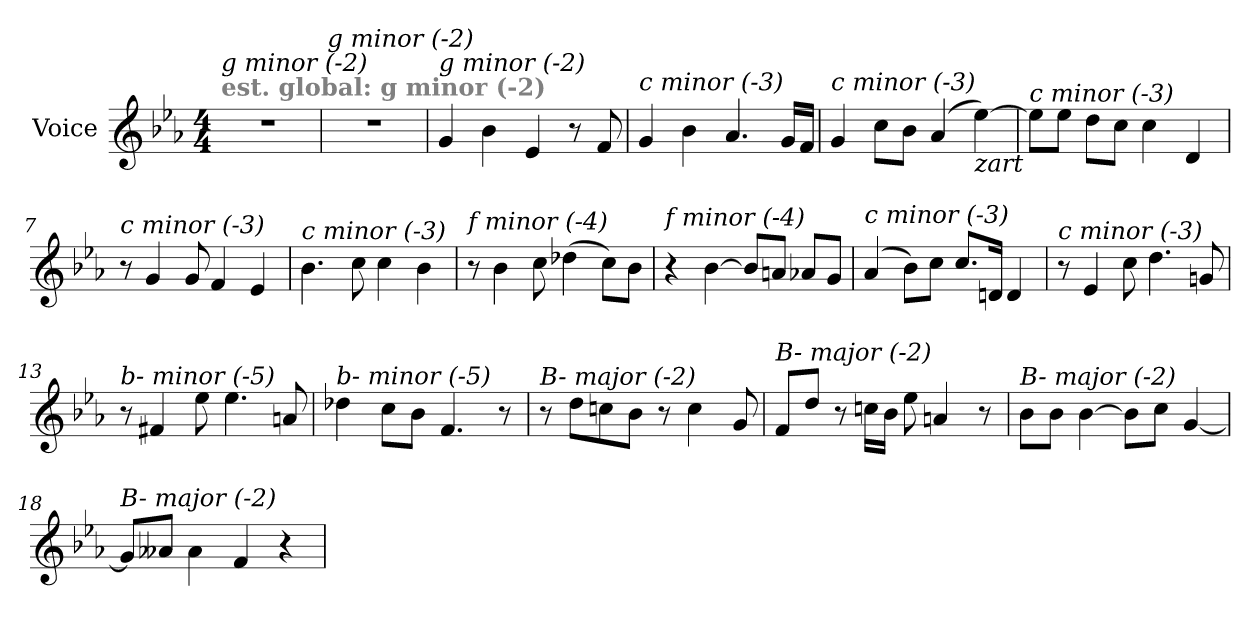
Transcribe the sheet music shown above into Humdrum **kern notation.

**kern
*part1
*staff1
*I"Voice
*I'V
*clefG2
*k[b-e-a-]
*M4/4
*MM69
=1
!LO:TX:a:B:color=#808080:t=est. global&colon; g minor (-2)
!LO:TX:i:t=g minor (-2)
1r
=2
!LO:TX:i:t=g minor (-2)
1r
=3
!LO:TX:i:t=g minor (-2)
4g/
4b-\
4e-/
8r
8f/
=4
!LO:TX:i:t=c minor (-3)
4g/
4b-\
4.a-/
16g/LL
16f/JJ
=5
!LO:TX:i:t=c minor (-3)
4g/
8cc\L
8b-\J
(>4a-/
!LO:TX:b:i:t=zart
[4ee-\)
=6
!LO:TX:i:t=c minor (-3)
8ee-\L]
8ee-\J
8dd\L
8cc\J
4cc\
4d/
!!LO:LB:g=z
=7
!LO:TX:i:t=c minor (-3)
8r
4g/
8g/
4f/
4e-/
=8
!LO:TX:i:t=c minor (-3)
4.b-\
8cc\
4cc\
4b-\
=9
!LO:TX:i:t=f minor (-4)
8r
4b-\
8cc\
(>4dd-X\
8cc\L)
8b-\J
=10
!LO:TX:i:t=f minor (-4)
4r
[4b-\
8b-/L]
8an/J
8a-X/L
8g/J
!!LO:LB:g=z
=11
!LO:TX:i:t=c minor (-3)
(>4a-/
8b-\L)
8cc\J
8.cc/L
16dn/Jk
4d/
=12
!LO:TX:i:t=c minor (-3)
8r
4e-/
8cc\
4.dd\
8gn/
=13
!LO:TX:i:t=b- minor (-5)
8r
4f#Xi/
8ee-\
4.ee-\
8an/
=14
!LO:TX:i:t=b- minor (-5)
4dd-X\
8cc\L
8b-\J
4.f/
8r
!!LO:LB:g=z
=15
!LO:TX:i:t=B- major (-2)
8r
8dd\L
8ccn\
8b-\J
8r
4cc\
8g/
=16
!LO:TX:i:t=B- major (-2)
8f/L
8dd/J
8r
16ccn\LL
16b-\JJ
8ee-\
4an/
8r
=17
!LO:TX:i:t=B- major (-2)
8b-\L
8b-\J
[4b-\
8b-\L]
8cc\J
[4g/
=18
!LO:TX:i:t=B- major (-2)
8g/L]
8a--Xi/J
4a--i\
4f/
4r
=
*-
